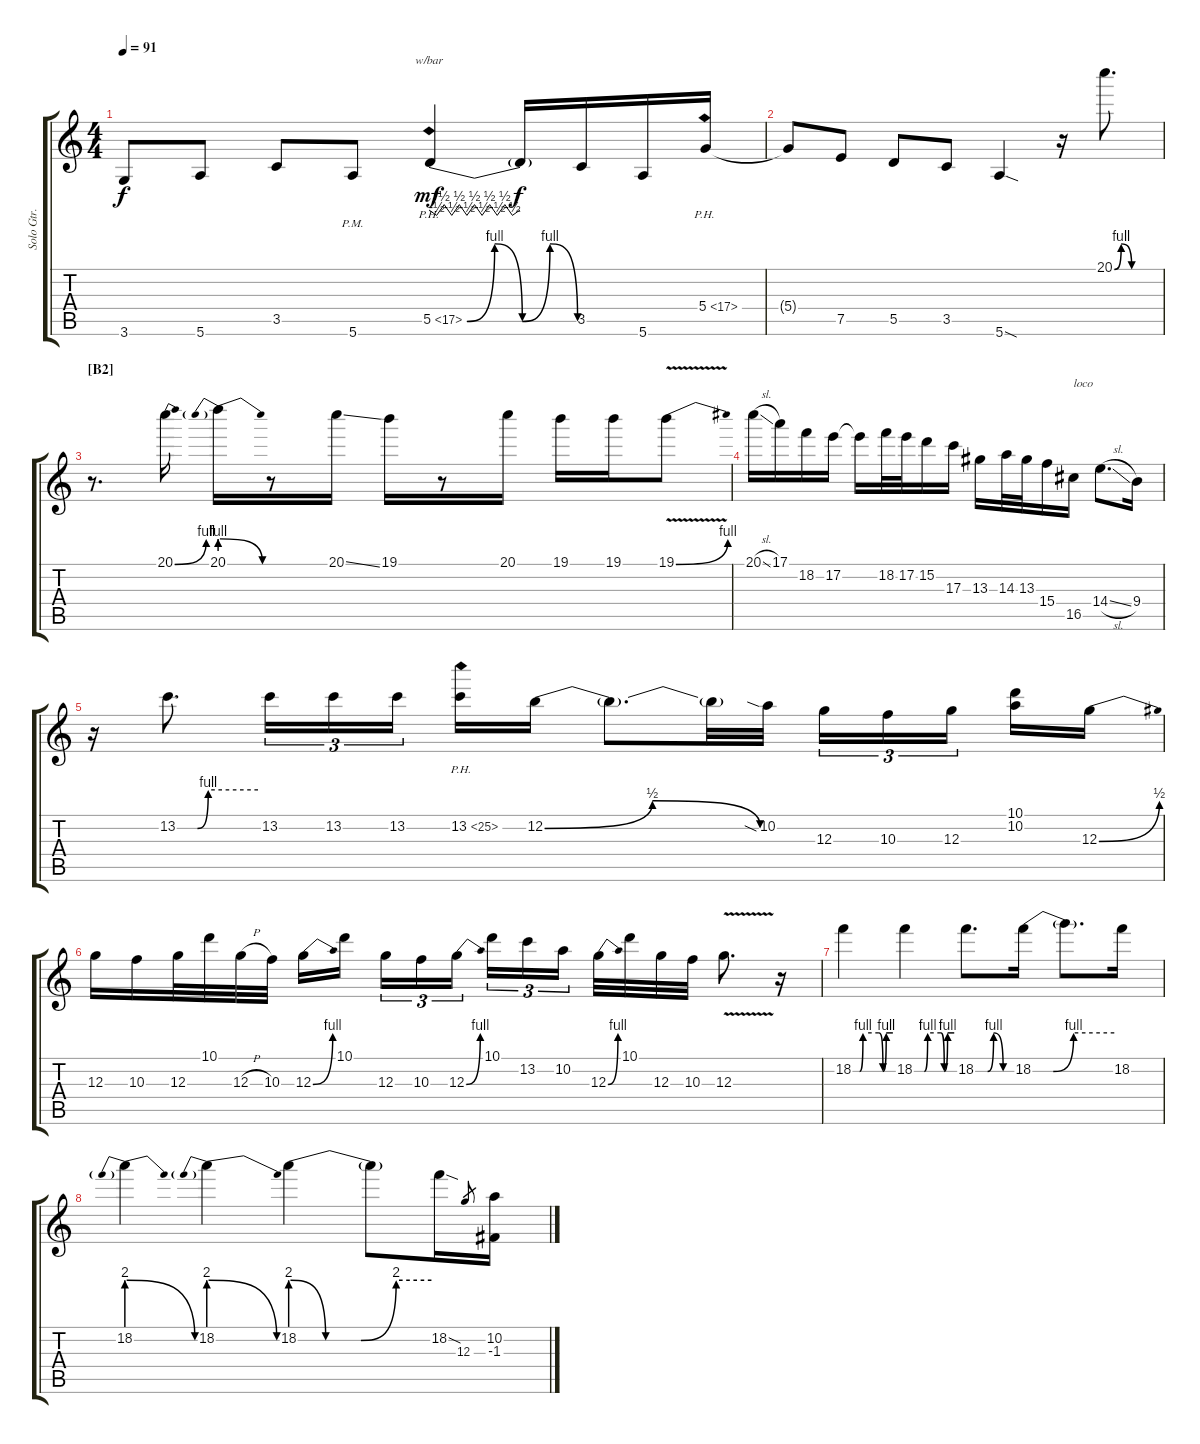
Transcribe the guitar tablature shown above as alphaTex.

\track ("Solo Gtr." "Solo Gtr.") {instrument distortionguitar}
\staff {score tabs}
\tuning (E4 B3 G3 D3 A2 E2) {hide}
\ts (4 4)
\tempo 91
\clef g2
\ks c
3.6{t}.8{dy f} 5.6.8 3.5.8 5.6{pm}.8 5.5{be (custom 0 0 15 4 30 0 45 4 60 0) ph 12}.4{tbe (custom default 0 0 5 -2 10 2 15 -2 20 2 25 -2 30 2 35 -2 40 2 45 -2 50 2 55 -2 60 0) dy mf} 5.5{t}.16{dy f} 3.5.16 5.6.16 5.4{ph 12}.16 |
5.4{t}.8 7.5.8 5.5.8 3.5.8 5.6{sod}.4 r.16 20.1{be (custom 0 0 9 4 23 0 60 0)}.8{d} |
\section ("" "[B2]")
r.8{d} 20.1{be (bend 0 0 60 4)}.16 20.1{be (prebendrelease 0 4 60 0)}.16 r.8 20.1{ss}.16 19.1.16 r.8 20.1.16 19.1.16 19.1.16 19.1{be (bend 0 0 60 4) v}.8 |
20.1{sl}.16 17.1.16 18.2.16 17.2.16 17.2{t}.16 18.2.32 17.2.32 15.2.16 17.3.16 13.3.16 14.3.32 13.3.32 15.4.16 16.5.16{txt "loco"} 14.4{sl}.8{d} 9.4.16 |
r.16 13.2{be (custom 0 0 15 0 23 4 60 4)}.8{d} 13.2.16{tu (3 2)} 13.2.16{tu (3 2)} 13.2.16{tu (3 2) beam splitsecondary} 13.2{ph 12}.16 12.2{be (bendrelease 0 0 6 2 53 2 60 0)}.16 12.2{t}.8{d} 12.2{t}.32 10.2{sia}.32 12.3.16{tu (3 2)} 10.3.16{tu (3 2)} 12.3.16{tu (3 2) beam splitsecondary} (10.1 10.2).16 12.3{be (bend 0 0 60 2)}.16 |
12.3.16 10.3.16 12.3.32 10.1.32 12.3{h}.32 10.3.32 12.3{be (bend 0 0 60 4)}.16 10.1.16{beam splitsecondary} 12.3.16{tu (3 2)} 10.3.16{tu (3 2)} 12.3{be (bend 0 0 60 4)}.16{tu (3 2)} 10.1.16{tu (3 2)} 13.2.16{tu (3 2)} 10.2.16{tu (3 2) beam splitsecondary} 12.3{be (bend 0 0 60 4)}.32 10.1.32 12.3.32 10.3.32 12.3{v}.8{d} r.16 |
18.2{be (custom 0 0 10 0 15 4 39 4 45 0 50 4 60 4)}.4 18.2{be (custom 0 0 15 0 20 4 40 4 45 0 50 4 60 4)}.4 18.2{be (custom 0 0 20 0 30 4 46 0 60 0)}.8{d} 18.2{be (custom 0 0 15 0 30 4 60 4)}.16 18.2{t}.8{d} 18.2.16 |
18.2{be (prebendrelease 0 8 60 0)}.4 18.2{be (prebendrelease 0 8 60 0)}.4 18.2{be (custom 0 8 15 0 30 0 45 8 60 8)}.4 18.2{t}.8 18.2{sod}.16 12.3.8{gr} (10.2 -1.3).16
